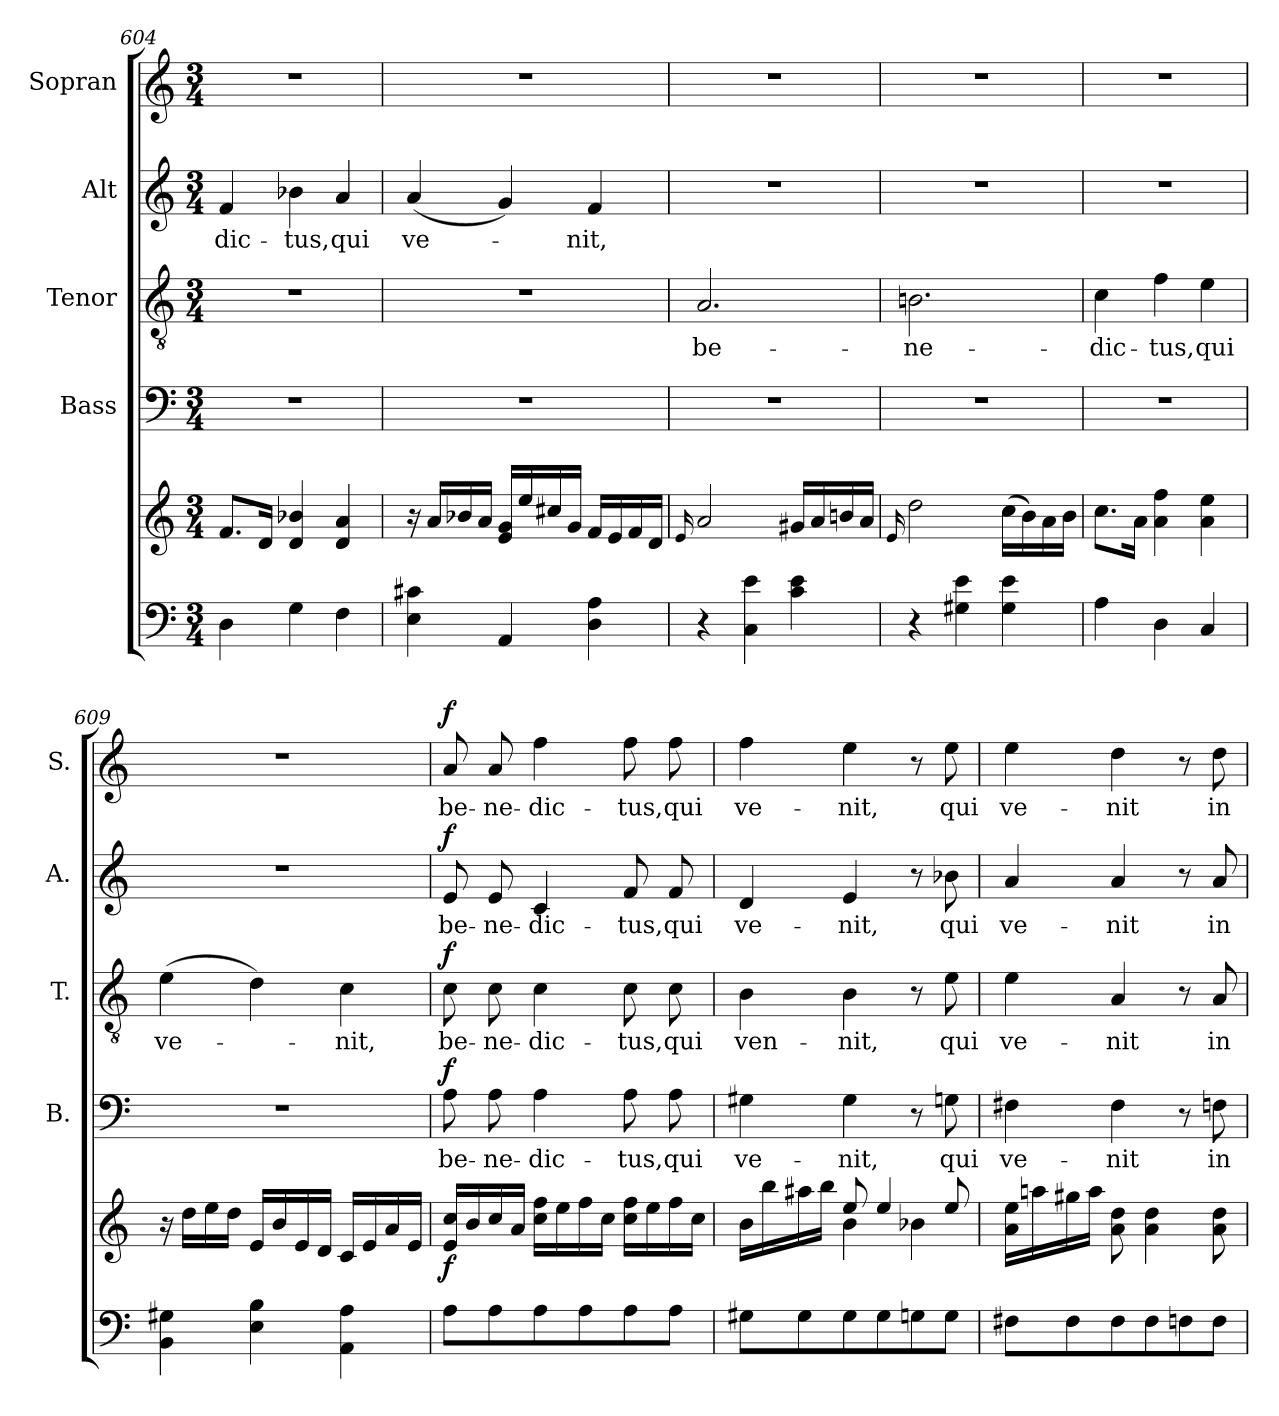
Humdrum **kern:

**kern	**kern	**dynam	**kern	**text	**dynam	**kern	**text	**dynam	**kern	**text	**dynam	**kern	**text	**dynam
*part5	*part5	*part5	*part4	*part4	*part4	*part3	*part3	*part3	*part2	*part2	*part2	*part1	*part1	*part1
*staff6	*staff5	*staff5/6	*staff4	*staff4	*staff4	*staff3	*staff3	*staff3	*staff2	*staff2	*staff2	*staff1	*staff1	*staff1
*	*	*	*I"Bass	*	*	*I"Tenor	*	*	*I"Alt	*	*	*I"Sopran	*	*
*	*	*	*I'B.	*	*	*I'T.	*	*	*I'A.	*	*	*I'S.	*	*
*clefF4	*clefG2	*	*clefF4	*	*	*clefGv2	*	*	*clefG2	*	*	*clefG2	*	*
*k[]	*k[]	*	*k[]	*	*	*k[]	*	*	*k[]	*	*	*k[]	*	*
*C:	*C:	*	*C:	*	*	*C:	*	*	*C:	*	*	*C:	*	*
*M3/4	*M3/4	*	*M3/4	*	*	*M3/4	*	*	*M3/4	*	*	*M3/4	*	*
=604	=604	=604	=604	=604	=604	=604	=604	=604	=604	=604	=604	=604	=604	=604
!	!	!	!	!	!	!	!	!	!	!LO:LY:b	!	!	!	!
4D\	8.f/L	.	2.r	.	.	2.r	.	.	4f/	-dic-	.	2.r	.	.
.	16d/Jk	.	.	.	.	.	.	.	.	.	.	.	.	.
!	!	!	!	!	!	!	!	!	!	!LO:LY:b	!	!	!	!
4G\	4d/ 4b-X/	.	.	.	.	.	.	.	4b-X\	-tus,	.	.	.	.
!	!	!	!	!	!	!	!	!	!	!LO:LY:b	!	!	!	!
4F\	4d/ 4a/	.	.	.	.	.	.	.	4a/	qui	.	.	.	.
=605	=605	=605	=605	=605	=605	=605	=605	=605	=605	=605	=605	=605	=605	=605
!	!	!	!	!	!	!	!	!	!	!LO:LY:b	!	!	!	!
4E\ 4c#X\	16r	.	2.r	.	.	2.r	.	.	(<4a/	ve-	.	2.r	.	.
.	16a/LL	.	.	.	.	.	.	.	.	.	.	.	.	.
.	16b-X/	.	.	.	.	.	.	.	.	.	.	.	.	.
.	16a/JJ	.	.	.	.	.	.	.	.	.	.	.	.	.
4AA/	16e/ 16g/LL	.	.	.	.	.	.	.	4g/)	.	.	.	.	.
.	16ee/	.	.	.	.	.	.	.	.	.	.	.	.	.
.	16cc#X/	.	.	.	.	.	.	.	.	.	.	.	.	.
.	16g/JJ	.	.	.	.	.	.	.	.	.	.	.	.	.
!	!	!	!	!	!	!	!	!	!	!LO:LY:b	!	!	!	!
4D\ 4A\	16f/LL	.	.	.	.	.	.	.	4f/	-nit,	.	.	.	.
.	16e/	.	.	.	.	.	.	.	.	.	.	.	.	.
.	16f/	.	.	.	.	.	.	.	.	.	.	.	.	.
.	16d/JJ	.	.	.	.	.	.	.	.	.	.	.	.	.
=606	=606	=606	=606	=606	=606	=606	=606	=606	=606	=606	=606	=606	=606	=606
.	16qqe/	.	.	.	.	.	.	.	.	.	.	.	.	.
!	!	!	!	!	!	!	!LO:LY:b	!	!	!	!	!	!	!
4r	2a/	.	2.r	.	.	2.A/	be-	.	2.r	.	.	2.r	.	.
4C\ 4e\	.	.	.	.	.	.	.	.	.	.	.	.	.	.
4c\ 4e\	16g#X/LL	.	.	.	.	.	.	.	.	.	.	.	.	.
.	16a/	.	.	.	.	.	.	.	.	.	.	.	.	.
.	16bn/	.	.	.	.	.	.	.	.	.	.	.	.	.
.	16a/JJ	.	.	.	.	.	.	.	.	.	.	.	.	.
=607	=607	=607	=607	=607	=607	=607	=607	=607	=607	=607	=607	=607	=607	=607
.	16qqe/	.	.	.	.	.	.	.	.	.	.	.	.	.
!	!	!	!	!	!	!	!LO:LY:b	!	!	!	!	!	!	!
4r	2dd\	.	2.r	.	.	2.Bn\	-ne-	.	2.r	.	.	2.r	.	.
4G#X\ 4e\	.	.	.	.	.	.	.	.	.	.	.	.	.	.
4G#\ 4e\	(>16cc\LL	.	.	.	.	.	.	.	.	.	.	.	.	.
.	16b\)	.	.	.	.	.	.	.	.	.	.	.	.	.
.	16a\	.	.	.	.	.	.	.	.	.	.	.	.	.
.	16b\JJ	.	.	.	.	.	.	.	.	.	.	.	.	.
!!LO:LB:g=z
=608	=608	=608	=608	=608	=608	=608	=608	=608	=608	=608	=608	=608	=608	=608
!	!	!	!	!	!	!	!LO:LY:b	!	!	!	!	!	!	!
4A\	8.cc\L	.	2.r	.	.	4c\	-dic-	.	2.r	.	.	2.r	.	.
.	16a\Jk	.	.	.	.	.	.	.	.	.	.	.	.	.
!	!	!	!	!	!	!	!LO:LY:b	!	!	!	!	!	!	!
4D\	4a\ 4ff\	.	.	.	.	4f\	-tus,	.	.	.	.	.	.	.
!	!	!	!	!	!	!	!LO:LY:b	!	!	!	!	!	!	!
4C/	4a\ 4ee\	.	.	.	.	4e\	qui	.	.	.	.	.	.	.
=609	=609	=609	=609	=609	=609	=609	=609	=609	=609	=609	=609	=609	=609	=609
!	!	!	!	!	!	!	!LO:LY:b	!	!	!	!	!	!	!
4BB\ 4G#X\	16r	.	2.r	.	.	(>4e\	ve-	.	2.r	.	.	2.r	.	.
.	16dd\LL	.	.	.	.	.	.	.	.	.	.	.	.	.
.	16ee\	.	.	.	.	.	.	.	.	.	.	.	.	.
.	16dd\JJ	.	.	.	.	.	.	.	.	.	.	.	.	.
4E\ 4B\	16e/LL	.	.	.	.	4d\)	.	.	.	.	.	.	.	.
.	16b/	.	.	.	.	.	.	.	.	.	.	.	.	.
.	16e/	.	.	.	.	.	.	.	.	.	.	.	.	.
.	16d/JJ	.	.	.	.	.	.	.	.	.	.	.	.	.
!	!	!	!	!	!	!	!LO:LY:b	!	!	!	!	!	!	!
4AA\ 4A\	16c/LL	.	.	.	.	4c\	-nit,	.	.	.	.	.	.	.
.	16e/	.	.	.	.	.	.	.	.	.	.	.	.	.
.	16a/	.	.	.	.	.	.	.	.	.	.	.	.	.
.	16e/JJ	.	.	.	.	.	.	.	.	.	.	.	.	.
=610	=610	=610	=610	=610	=610	=610	=610	=610	=610	=610	=610	=610	=610	=610
!	!	!LO:DY:b	!	!LO:LY:b	!LO:DY:a	!	!LO:LY:b	!LO:DY:a	!	!LO:LY:b	!LO:DY:a	!	!LO:LY:b	!LO:DY:a
8A\L	16e/ 16cc/LL	f	8A\	be-	f	8c\	be-	f	8e/	be-	f	8a/	be-	f
.	16b/	.	.	.	.	.	.	.	.	.	.	.	.	.
!	!	!	!	!LO:LY:b	!	!	!LO:LY:b	!	!	!LO:LY:b	!	!	!LO:LY:b	!
8A\	16cc/	.	8A\	-ne-	.	8c\	-ne-	.	8e/	-ne-	.	8a/	-ne-	.
.	16a/JJ	.	.	.	.	.	.	.	.	.	.	.	.	.
!	!	!	!	!LO:LY:b	!	!	!LO:LY:b	!	!	!LO:LY:b	!	!	!LO:LY:b	!
8A\	16cc\ 16ff\LL	.	4A\	-dic-	.	4c\	-dic-	.	4c/	-dic-	.	4ff\	-dic-	.
.	16ee\	.	.	.	.	.	.	.	.	.	.	.	.	.
8A\	16ff\	.	.	.	.	.	.	.	.	.	.	.	.	.
.	16cc\JJ	.	.	.	.	.	.	.	.	.	.	.	.	.
!	!	!	!	!LO:LY:b	!	!	!LO:LY:b	!	!	!LO:LY:b	!	!	!LO:LY:b	!
8A\	16cc\ 16ff\LL	.	8A\	-tus,	.	8c\	-tus,	.	8f/	-tus,	.	8ff\	-tus,	.
.	16ee\	.	.	.	.	.	.	.	.	.	.	.	.	.
!	!	!	!	!LO:LY:b	!	!	!LO:LY:b	!	!	!LO:LY:b	!	!	!LO:LY:b	!
8A\J	16ff\	.	8A\	qui	.	8c\	qui	.	8f/	qui	.	8ff\	qui	.
.	16cc\JJ	.	.	.	.	.	.	.	.	.	.	.	.	.
=611	=611	=611	=611	=611	=611	=611	=611	=611	=611	=611	=611	=611	=611	=611
*	*^	*	*	*	*	*	*	*	*	*	*	*	*	*
!	!	!	!	!	!LO:LY:b	!	!	!LO:LY:b	!	!	!LO:LY:b	!	!	!LO:LY:b	!
8G#X\L	16b\LL	4ryy	.	4G#X\	ve-	.	4B\	ven-	.	4d/	ve-	.	4ff\	ve-	.
.	16bb\	.	.	.	.	.	.	.	.	.	.	.	.	.	.
8G#\	16aa#X\	.	.	.	.	.	.	.	.	.	.	.	.	.	.
.	16bb\JJ	.	.	.	.	.	.	.	.	.	.	.	.	.	.
!	!	!	!	!	!LO:LY:b	!	!	!LO:LY:b	!	!	!LO:LY:b	!	!	!LO:LY:b	!
8G#\	8ee/	4b\	.	4G#\	-nit,	.	4B\	-nit,	.	4e/	-nit,	.	4ee\	-nit,	.
8G#\	4ee/	.	.	.	.	.	.	.	.	.	.	.	.	.	.
8Gn\	.	4b-X\	.	8r	.	.	8r	.	.	8r	.	.	8r	.	.
!	!	!	!	!	!LO:LY:b	!	!	!LO:LY:b	!	!	!LO:LY:b	!	!	!LO:LY:b	!
8G\J	8ee/	.	.	8Gn\	qui	.	8e\	qui	.	8b-X\	qui	.	8ee\	qui	.
*	*v	*v	*	*	*	*	*	*	*	*	*	*	*	*	*
!!LO:PB:g=z
=612	=612	=612	=612	=612	=612	=612	=612	=612	=612	=612	=612	=612	=612	=612
!	!	!	!	!LO:LY:b	!	!	!LO:LY:b	!	!	!LO:LY:b	!	!	!LO:LY:b	!
8F#X\L	16a\ 16ee\LL	.	4F#X\	ve-	.	4e\	ve-	.	4a/	ve-	.	4ee\	ve-	.
.	16aan\	.	.	.	.	.	.	.	.	.	.	.	.	.
8F#\	16gg#X\	.	.	.	.	.	.	.	.	.	.	.	.	.
.	16aa\JJ	.	.	.	.	.	.	.	.	.	.	.	.	.
!	!	!	!	!LO:LY:b	!	!	!LO:LY:b	!	!	!LO:LY:b	!	!	!LO:LY:b	!
8F#\	8a\ 8dd\	.	4F#\	-nit	.	4A/	-nit	.	4a/	-nit	.	4dd\	-nit	.
8F#\	4a\ 4dd\	.	.	.	.	.	.	.	.	.	.	.	.	.
8Fn\	.	.	8r	.	.	8r	.	.	8r	.	.	8r	.	.
!	!	!	!	!LO:LY:b	!	!	!LO:LY:b	!	!	!LO:LY:b	!	!	!LO:LY:b	!
8F\J	8a\ 8dd\	.	8Fn\	in	.	8A/	in	.	8a/	in	.	8dd\	in	.
=	=	=	=	=	=	=	=	=	=	=	=	=	=	=
*-	*-	*-	*-	*-	*-	*-	*-	*-	*-	*-	*-	*-	*-	*-
